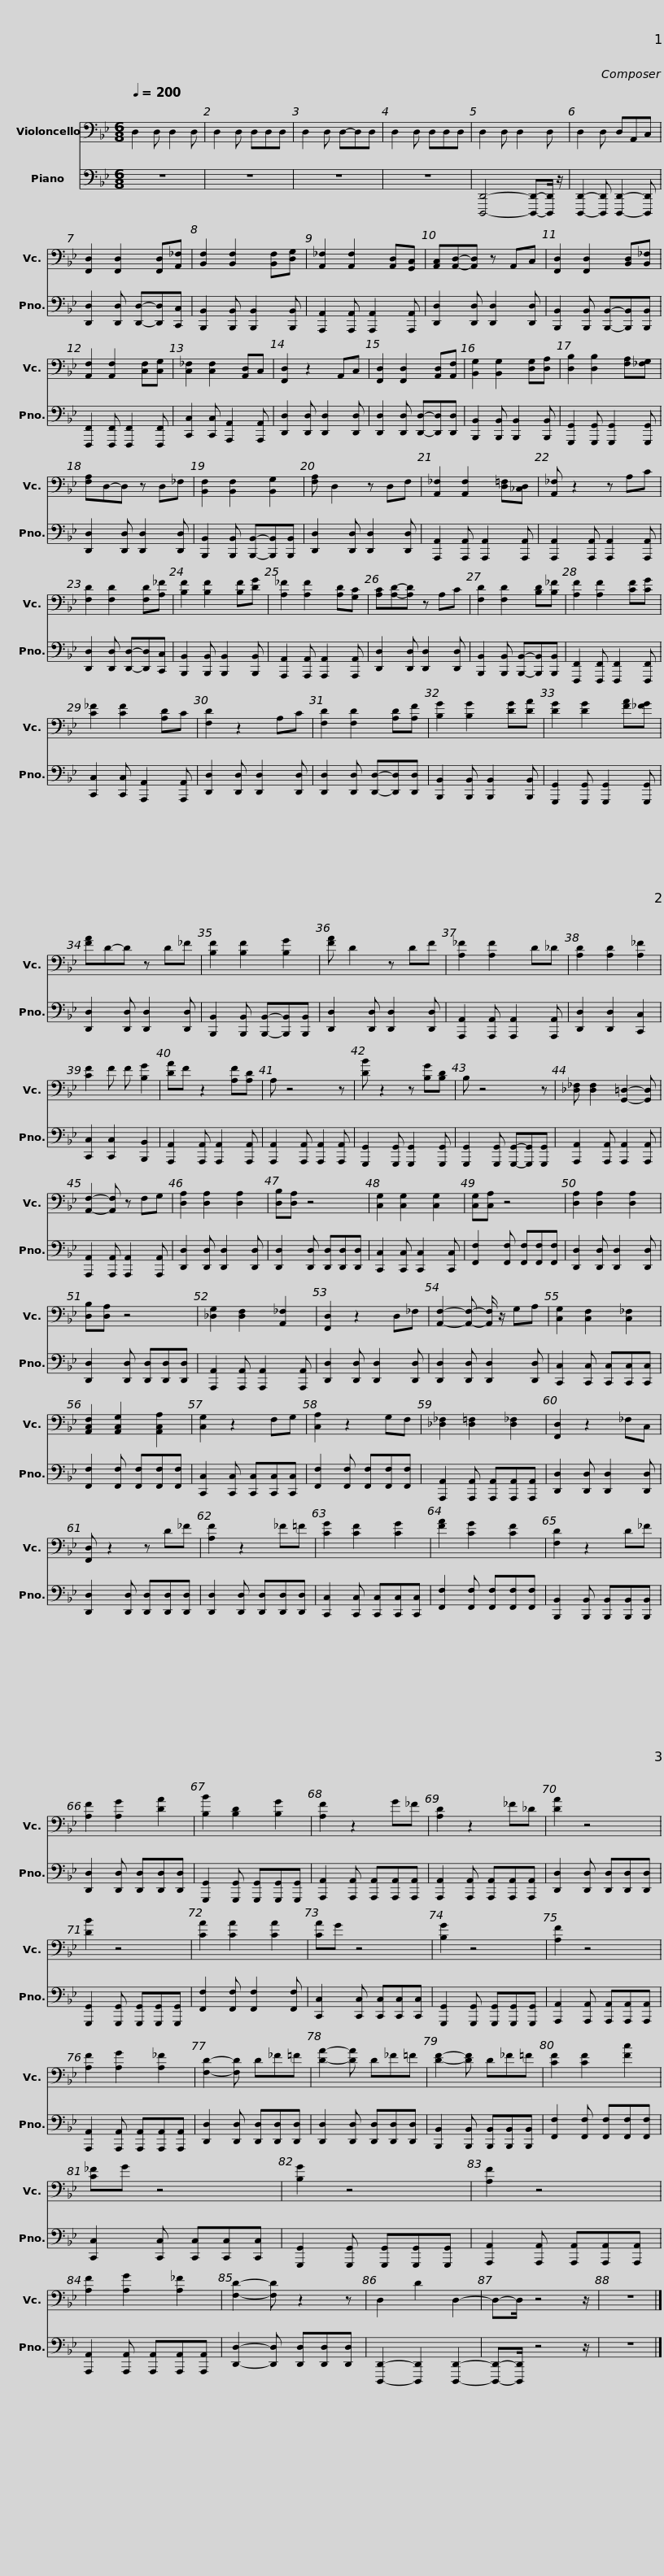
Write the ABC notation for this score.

X:1
%%score 1 2
L:1/8
Q:1/4=200
M:6/8
I:linebreak $
K:Bb
V:1 bass
V:2 bass
V:1
 D,2 D, D,2 D, | D,2 D, D,D,D, | D,2 D, D,-D,D, | D,2 D, D,D,D, | D,2 D, D,2 D, | %5
 D,2 D, D,A,,C, |$ [F,,D,]2 [F,,D,]2 [F,,D,][A,,_F,] | [B,,F,]2 [B,,F,]2 [B,,F,][D,G,] | [A,,_F,]2 [A,,F,]2 [A,,D,][G,,C,] | [A,,C,][A,,D,]-[A,,D,] z A,,C, | %10
 [F,,D,]2 [F,,D,]2 [B,,D,][B,,_F,] | [A,,F,]2 [A,,F,]2 [C,F,][C,G,] |$ [C,_F,]2 [C,F,]2 [A,,D,]C, | [F,,D,]2 z2 A,,C, | [F,,D,]2 [F,,D,]2 [A,,D,][A,,F,] | %15
 [B,,G,]2 [B,,G,]2 [D,G,][D,A,] | [D,B,]2 [D,B,]2 [F,A,][_F,G,] | [F,A,]D,-D, z D,_F, |$ [B,,F,]2 [B,,F,]2 [B,,G,]2 | [F,A,] D,2 z D,F, | %20
 [A,,_F,]2 [A,,F,]2 [D,=F,][_C,D,] | [A,,_F,] z2 z A,C | [F,D]2 [F,D]2 [F,D][A,_F] |$ [B,F]2 [B,F]2 [B,F][DG] | [A,_F]2 [A,F]2 [A,D][G,C] | %25
 [A,C][A,D]-[A,D] z A,C | [F,D]2 [F,D]2 [B,D][B,_F] | [A,F]2 [A,F]2 [CF][CG] |$ [C_F]2 [CF]2 [A,D]C | [F,D]2 z2 A,C | %30
 [F,D]2 [F,D]2 [A,D][A,F] | [B,G]2 [B,G]2 [DG][DA] | [DG]2 [DG]2 [FA][_FG] |$ [FA]D-D z D_F | [B,F]2 [B,F]2 [B,G]2 | %35
 [FA] D2 z DF | [A,_F]2 [A,F]2 D_D | [A,D]2 [A,D]2 [A,_F]2 | [CF]2 F F [B,G]2 |$ [DA]F z2 [A,F][A,D] | %40
 A, z4 z | [DB] z2 z [B,G][B,D] | B, z4 z | [_D,_F,] [D,F,]2 [G,,=D,]2- [G,,D,] |$ [A,,F,]2- [A,,F,] z F,G, | %45
 [D,A,]2 [D,A,]2 [D,A,]2 | [D,B,][D,A,] z4 | [C,G,]2 [C,G,]2 [C,G,]2 | [C,G,][C,A,] z4 | [D,A,]2 [D,A,]2 [D,A,]2 |$ %50
 [D,B,][D,A,] z4 | [_D,G,]2 [D,F,]2 [A,,_F,]2 | [F,,D,]2 z2 D,_F, | [A,,F,]2- [A,,F,]- [A,,F,]/ z/ G,A, | [C,G,]2 [C,F,]2 [C,_F,]2 | %55
 [A,,C,F,]2 [A,,C,G,]2 [A,,C,A,]2 |$ [C,G,]2 z2 F,G, | [C,A,]2 z2 G,F, | [_D,_F,]2 [D,=F,]2 [D,_F,]2 | [F,,D,]2 z2 _F,C, | %60
 [F,,D,] z2 z D_F | [A,F]2 z2 _F=F |$ [CG]2 [CF]2 [CG]2 | [FA]2 [CG]2 [CF]2 | [F,D]2 z2 D_F | %65
 [A,F]2 [A,G]2 [DA]2 | [B,B]2 [B,D]2 [B,G]2 | [A,F]2 z2 G_F |$ [A,D]2 z2 _F_D | [DA]2 z4 | %70
 [DB]2 z4 | [CA]2 [CA]2 [CA]2 | [CA]G z4 | [B,G]2 z4 |$ [A,F]2 z4 | %75
 [A,F]2 [A,G]2 [A,_F]2 | [F,D]2- [F,D] D_F=F | [DA]2- [DA] D_F=F | [DF]2- [DF] D_F=F |$ [CF]2 [CF]2 [Fc]2 | %80
 [C_F]G z4 | [B,G]2 z4 | [A,F]2 z4 | [A,F]2 [A,G]2 [A,_F]2 | [F,D]2- [F,D] z2 z |$ %85
 D,2- D2 D,2- | D,-D,/ z4 z/ | z6 |] %88
V:2
 z6 | z6 | z6 | z6 | [D,,,D,,]4- [D,,,D,,]-[D,,,D,,]/ z/ | %5
 [D,,,D,,]2- [D,,,D,,] [D,,,D,,]2- [D,,,D,,] |$ [D,,D,]2 [D,,D,] [D,,D,]-[D,,D,][C,,C,] | [B,,,B,,]2 [B,,,B,,] [B,,,B,,]2 [B,,,B,,] | [A,,,A,,]2 [A,,,A,,] [A,,,A,,]2 [A,,,A,,] | [D,,D,]2 [D,,D,] [D,,D,]2 [D,,D,] | %10
 [B,,,B,,]2 [B,,,B,,] [B,,,B,,]-[B,,,B,,][B,,,B,,] | [F,,,F,,]2 [F,,,F,,] [F,,,F,,]2 [F,,,F,,] |$ [C,,C,]2 [C,,C,] [A,,,A,,]2 [A,,,A,,] | [D,,D,]2 [D,,D,] [D,,D,]2 [D,,D,] | [D,,D,]2 [D,,D,] [D,,D,]-[D,,D,][D,,D,] | %15
 [B,,,B,,]2 [B,,,B,,] [B,,,B,,]2 [B,,,B,,] | [G,,,G,,]2 [G,,,G,,] [G,,,G,,]2 [G,,,G,,] | [D,,D,]2 [D,,D,] [D,,D,]2 [D,,D,] |$ [B,,,B,,]2 [B,,,B,,] [B,,,B,,]-[B,,,B,,][B,,,B,,] | [D,,D,]2 [D,,D,] [D,,D,]2 [D,,D,] | %20
 [A,,,A,,]2 [A,,,A,,] [A,,,A,,]2 [A,,,A,,] | [A,,,A,,]2 [A,,,A,,] [A,,,A,,]2 [A,,,A,,] | [D,,D,]2 [D,,D,] [D,,D,]-[D,,D,][C,,C,] |$ [B,,,B,,]2 [B,,,B,,] [B,,,B,,]2 [B,,,B,,] | [A,,,A,,]2 [A,,,A,,] [A,,,A,,]2 [A,,,A,,] | %25
 [D,,D,]2 [D,,D,] [D,,D,]2 [D,,D,] | [B,,,B,,]2 [B,,,B,,] [B,,,B,,]-[B,,,B,,][B,,,B,,] | [F,,,F,,]2 [F,,,F,,] [F,,,F,,]2 [F,,,F,,] |$ [C,,C,]2 [C,,C,] [A,,,A,,]2 [A,,,A,,] | [D,,D,]2 [D,,D,] [D,,D,]2 [D,,D,] | %30
 [D,,D,]2 [D,,D,] [D,,D,]-[D,,D,][D,,D,] | [B,,,B,,]2 [B,,,B,,] [B,,,B,,]2 [B,,,B,,] | [G,,,G,,]2 [G,,,G,,] [G,,,G,,]2 [G,,,G,,] |$ [D,,D,]2 [D,,D,] [D,,D,]2 [D,,D,] | [B,,,B,,]2 [B,,,B,,] [B,,,B,,]-[B,,,B,,][B,,,B,,] | %35
 [D,,D,]2 [D,,D,] [D,,D,]2 [D,,D,] | [A,,,A,,]2 [A,,,A,,] [A,,,A,,]2 [A,,,A,,] | [D,,D,]2 [D,,D,]2 [C,,C,]2 | [C,,C,]2 [C,,C,]2 [B,,,B,,]2 |$ [A,,,A,,]2 [A,,,A,,] [A,,,A,,]2 [A,,,A,,] | %40
 [A,,,A,,]2 [A,,,A,,] [A,,,A,,]2 [A,,,A,,] | [G,,,G,,]2 [G,,,G,,] [G,,,G,,]2 [G,,,G,,] | [G,,,G,,]2 [G,,,G,,] [G,,,G,,]-[G,,,G,,][G,,,G,,] | [A,,,A,,]2 [A,,,A,,] [A,,,A,,]2 [A,,,A,,] |$ [A,,,A,,]2 [A,,,A,,] [A,,,A,,]2 [A,,,A,,] | %45
 [D,,D,]2 [D,,D,] [D,,D,]2 [D,,D,] | [D,,D,]2 [D,,D,] [D,,D,][D,,D,][D,,D,] | [C,,C,]2 [C,,C,] [C,,C,]2 [C,,C,] | [F,,F,]2 [F,,F,] [F,,F,][F,,F,][F,,F,] | [D,,D,]2 [D,,D,] [D,,D,]2 [D,,D,] |$ %50
 [D,,D,]2 [D,,D,] [D,,D,][D,,D,][D,,D,] | [A,,,A,,]2 [A,,,A,,] [A,,,A,,]2 [A,,,A,,] | [D,,D,]2 [D,,D,] [D,,D,]2 [D,,D,] | [D,,D,]2 [D,,D,] [D,,D,]2 [D,,D,] | [C,,C,]2 [C,,C,] [C,,C,][C,,C,][C,,C,] | %55
 [F,,F,]2 [F,,F,] [F,,F,][F,,F,][F,,F,] |$ [C,,C,]2 [C,,C,] [C,,C,][C,,C,][C,,C,] | [F,,F,]2 [F,,F,] [F,,F,][F,,F,][F,,F,] | [A,,,A,,]2 [A,,,A,,] [A,,,A,,][A,,,A,,][A,,,A,,] | [D,,D,]2 [D,,D,] [D,,D,]2 [D,,D,] | %60
 [D,,D,]2 [D,,D,] [D,,D,][D,,D,][D,,D,] | [D,,D,]2 [D,,D,] [D,,D,][D,,D,][D,,D,] |$ [C,,C,]2 [C,,C,] [C,,C,][C,,C,][C,,C,] | [F,,F,]2 [F,,F,] [F,,F,][F,,F,][F,,F,] | [B,,,B,,]2 [B,,,B,,] [B,,,B,,][B,,,B,,][B,,,B,,] | %65
 [D,,D,]2 [D,,D,] [D,,D,][D,,D,][D,,D,] | [G,,,G,,]2 [G,,,G,,] [G,,,G,,][G,,,G,,][G,,,G,,] | [A,,,A,,]2 [A,,,A,,] [A,,,A,,][A,,,A,,][A,,,A,,] |$ [A,,,A,,]2 [A,,,A,,] [A,,,A,,][A,,,A,,][A,,,A,,] | [D,,D,]2 [D,,D,] [D,,D,][D,,D,][D,,D,] | %70
 [G,,,G,,]2 [G,,,G,,] [G,,,G,,][G,,,G,,][G,,,G,,] | [F,,F,]2 [F,,F,] [F,,F,]2 [F,,F,] | [C,,C,]2 [C,,C,] [C,,C,][C,,C,][C,,C,] | [G,,,G,,]2 [G,,,G,,] [G,,,G,,][G,,,G,,][G,,,G,,] |$ [A,,,A,,]2 [A,,,A,,] [A,,,A,,][A,,,A,,][A,,,A,,] | %75
 [A,,,A,,]2 [A,,,A,,] [A,,,A,,][A,,,A,,][A,,,A,,] | [D,,D,]2 [D,,D,] [D,,D,][D,,D,][D,,D,] | [D,,D,]2 [D,,D,] [D,,D,][D,,D,][D,,D,] | [B,,,B,,]2 [B,,,B,,] [B,,,B,,][B,,,B,,][B,,,B,,] |$ [F,,F,]2 [F,,F,] [F,,F,][F,,F,][F,,F,] | %80
 [C,,C,]2 [C,,C,] [C,,C,][C,,C,][C,,C,] | [G,,,G,,]2 [G,,,G,,] [G,,,G,,][G,,,G,,][G,,,G,,] | [A,,,A,,]2 [A,,,A,,] [A,,,A,,][A,,,A,,][A,,,A,,] | [A,,,A,,]2 [A,,,A,,] [A,,,A,,][A,,,A,,][A,,,A,,] | [D,,D,]2- [D,,D,] [D,,D,][D,,D,][D,,D,] |$ %85
 [D,,,D,,]2- [D,,,D,,]2 [D,,,D,,]2- | [D,,,D,,]-[D,,,D,,]/ z4 z/ | z6 |] %88
